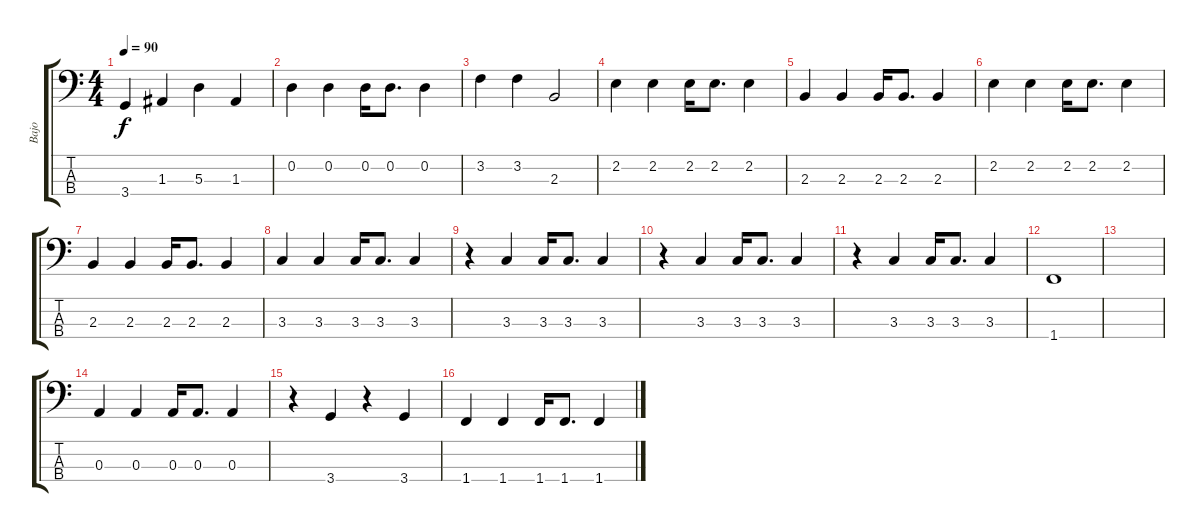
\track ("Bajo" "Bajo") {instrument electricbasspick}
\staff {score tabs}
\tuning (G2 D2 A1 E1) {hide}
\ts (4 4)
\tempo 90
\clef f4
\ks c
3.4.4{dy f} 1.3.4 5.3.4 1.3.4 |
0.2.4 0.2.4 0.2.16 0.2.8{d} 0.2.4 |
3.2.4 3.2.4 2.3.2 |
2.2.4 2.2.4 2.2.16 2.2.8{d} 2.2.4 |
2.3.4 2.3.4 2.3.16 2.3.8{d} 2.3.4 |
2.2.4 2.2.4 2.2.16 2.2.8{d} 2.2.4 |
2.3.4 2.3.4 2.3.16 2.3.8{d} 2.3.4 |
3.3.4 3.3.4 3.3.16 3.3.8{d} 3.3.4 |
r.4 3.3.4 3.3.16 3.3.8{d} 3.3.4 |
r.4 3.3.4 3.3.16 3.3.8{d} 3.3.4 |
r.4 3.3.4 3.3.16 3.3.8{d} 3.3.4 |
1.4.1 |
|
0.3.4 0.3.4 0.3.16 0.3.8{d} 0.3.4 |
r.4 3.4.4 r.4 3.4.4 |
1.4.4 1.4.4 1.4.16 1.4.8{d} 1.4.4
